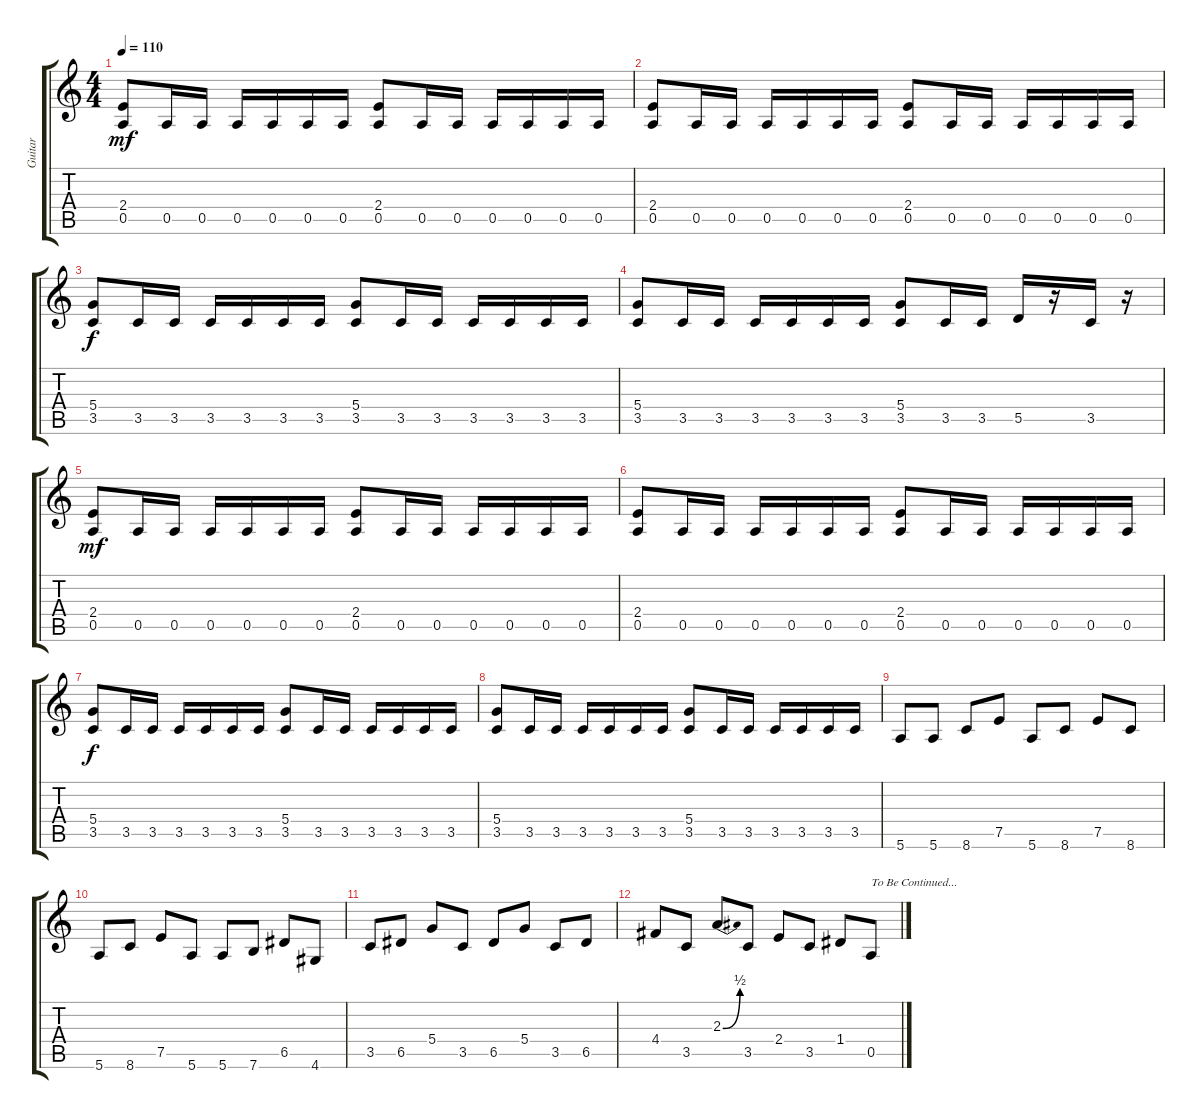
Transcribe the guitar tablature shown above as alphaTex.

\track ("Guitar" "Guitar") {instrument distortionguitar}
\staff {score tabs}
\tuning (E4 B3 G3 D3 A2 E2) {hide}
\ts (4 4)
\tempo 110
\clef g2
\ks c
(2.4 0.5).8{dy mf} 0.5.16 0.5.16 0.5.16 0.5.16 0.5.16 0.5.16 (2.4 0.5).8 0.5.16 0.5.16 0.5.16 0.5.16 0.5.16 0.5.16 |
(2.4 0.5).8 0.5.16 0.5.16 0.5.16 0.5.16 0.5.16 0.5.16 (2.4 0.5).8 0.5.16 0.5.16 0.5.16 0.5.16 0.5.16 0.5.16 |
(5.4 3.5).8{dy f} 3.5.16 3.5.16 3.5.16 3.5.16 3.5.16 3.5.16 (5.4 3.5).8 3.5.16 3.5.16 3.5.16 3.5.16 3.5.16 3.5.16 |
(5.4 3.5).8 3.5.16 3.5.16 3.5.16 3.5.16 3.5.16 3.5.16 (5.4 3.5).8 3.5.16 3.5.16 5.5.16 r.16 3.5.16 r.16 |
(2.4 0.5).8{dy mf} 0.5.16 0.5.16 0.5.16 0.5.16 0.5.16 0.5.16 (2.4 0.5).8 0.5.16 0.5.16 0.5.16 0.5.16 0.5.16 0.5.16 |
(2.4 0.5).8 0.5.16 0.5.16 0.5.16 0.5.16 0.5.16 0.5.16 (2.4 0.5).8 0.5.16 0.5.16 0.5.16 0.5.16 0.5.16 0.5.16 |
(5.4 3.5).8{dy f} 3.5.16 3.5.16 3.5.16 3.5.16 3.5.16 3.5.16 (5.4 3.5).8 3.5.16 3.5.16 3.5.16 3.5.16 3.5.16 3.5.16 |
(5.4 3.5).8 3.5.16 3.5.16 3.5.16 3.5.16 3.5.16 3.5.16 (5.4 3.5).8 3.5.16 3.5.16 3.5.16 3.5.16 3.5.16 3.5.16 |
5.6.8 5.6.8 8.6.8 7.5.8 5.6.8 8.6.8 7.5.8 8.6.8 |
5.6.8 8.6.8 7.5.8 5.6.8 5.6.8 7.6.8 6.5.8 4.6.8 |
3.5.8 6.5.8 5.4.8 3.5.8 6.5.8 5.4.8 3.5.8 6.5.8 |
4.4.8 3.5.8 2.3{be (bend 0 0 60 2)}.8 3.5.8 2.4.8 3.5.8 1.4.8 0.5.8{txt "To Be Continued..."}
